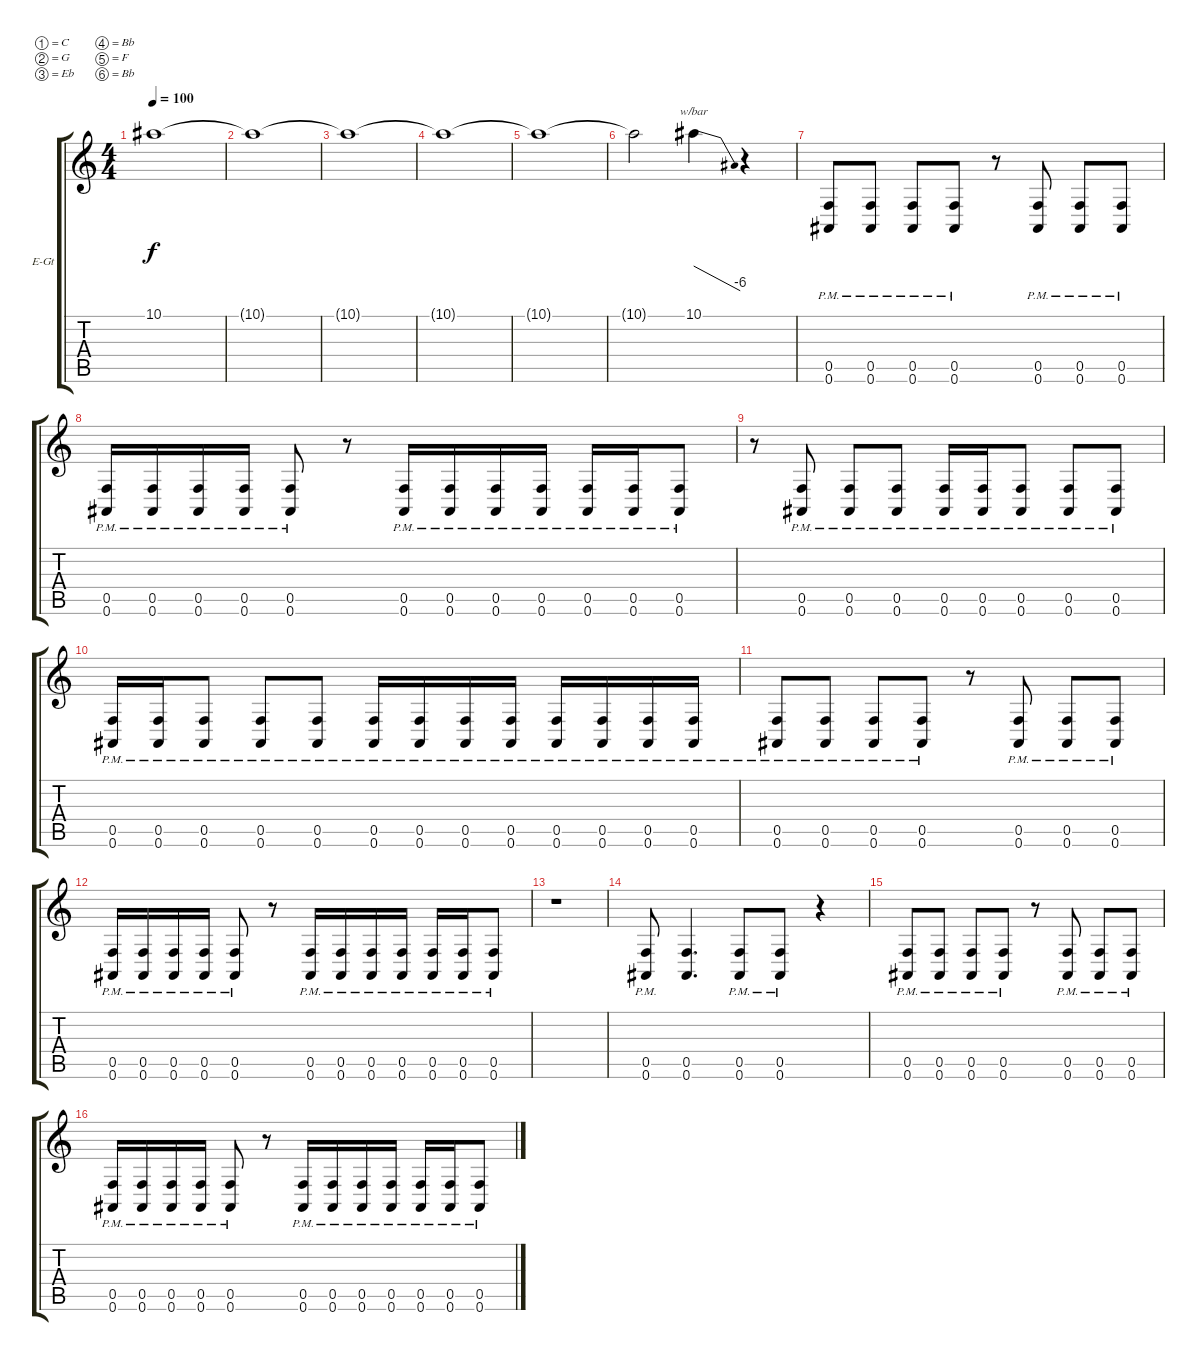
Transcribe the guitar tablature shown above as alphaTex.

\bracketExtendMode groupsimilarinstruments
\firstSystemTrackNameOrientation horizontal
\otherSystemsTrackNameOrientation horizontal
\track ("Curtis Ward" "E-Gt") {instrument distortionguitar}
\staff {score tabs}
\tuning (C4 G3 Eb3 Bb2 F2 Bb1)
\ts (4 4)
\tempo 100
\clef g2
\ks c
10.1{t}.1{dy f} |
10.1{t}.1 |
10.1{t}.1 |
10.1{t}.1 |
10.1{t}.1 |
10.1{t}.2 10.1.4{tbe (dive default 0 0 60 -24)} r.4 |
(0.5{pm} 0.6{pm}).8 (0.5{pm} 0.6{pm}).8 (0.5{pm} 0.6{pm}).8 (0.5{pm} 0.6{pm}).8 r.8 (0.5{pm} 0.6{pm}).8 (0.5{pm} 0.6{pm}).8 (0.5{pm} 0.6{pm}).8 |
(0.5{pm} 0.6{pm}).16 (0.5{pm} 0.6{pm}).16 (0.5{pm} 0.6{pm}).16 (0.5{pm} 0.6{pm}).16 (0.5{pm} 0.6{pm}).8 r.8 (0.5{pm} 0.6{pm}).16 (0.5{pm} 0.6{pm}).16 (0.5{pm} 0.6{pm}).16 (0.5{pm} 0.6{pm}).16 (0.5{pm} 0.6{pm}).16 (0.5{pm} 0.6{pm}).16 (0.5{pm} 0.6{pm}).8 |
r.8 (0.5{pm} 0.6{pm}).8 (0.5{pm} 0.6{pm}).8 (0.5{pm} 0.6{pm}).8 (0.5{pm} 0.6{pm}).16 (0.5{pm} 0.6{pm}).16 (0.5{pm} 0.6{pm}).8 (0.5{pm} 0.6{pm}).8 (0.5{pm} 0.6{pm}).8 |
(0.5{pm} 0.6{pm}).16 (0.5{pm} 0.6{pm}).16 (0.5{pm} 0.6{pm}).8 (0.5{pm} 0.6{pm}).8 (0.5{pm} 0.6{pm}).8 (0.5{pm} 0.6{pm}).16 (0.5{pm} 0.6{pm}).16 (0.5{pm} 0.6{pm}).16 (0.5{pm} 0.6{pm}).16 (0.5{pm} 0.6{pm}).16 (0.5{pm} 0.6{pm}).16 (0.5{pm} 0.6{pm}).16 (0.5{pm} 0.6{pm}).16 |
(0.5{pm} 0.6{pm}).8 (0.5{pm} 0.6{pm}).8 (0.5{pm} 0.6{pm}).8 (0.5{pm} 0.6{pm}).8 r.8 (0.5{pm} 0.6{pm}).8 (0.5{pm} 0.6{pm}).8 (0.5{pm} 0.6{pm}).8 |
(0.5{pm} 0.6{pm}).16 (0.5{pm} 0.6{pm}).16 (0.5{pm} 0.6{pm}).16 (0.5{pm} 0.6{pm}).16 (0.5{pm} 0.6{pm}).8 r.8 (0.5{pm} 0.6{pm}).16 (0.5{pm} 0.6{pm}).16 (0.5{pm} 0.6{pm}).16 (0.5{pm} 0.6{pm}).16 (0.5{pm} 0.6{pm}).16 (0.5{pm} 0.6{pm}).16 (0.5{pm} 0.6{pm}).8 |
r.1 |
(0.5{pm} 0.6).8 (0.5 0.6).4{d} (0.5{pm} 0.6{pm}).8 (0.5{pm} 0.6{pm}).8 r.4 |
(0.5{pm} 0.6{pm}).8 (0.5{pm} 0.6{pm}).8 (0.5{pm} 0.6{pm}).8 (0.5{pm} 0.6{pm}).8 r.8 (0.5{pm} 0.6{pm}).8 (0.5{pm} 0.6{pm}).8 (0.5{pm} 0.6{pm}).8 |
(0.5{pm} 0.6{pm}).16 (0.5{pm} 0.6{pm}).16 (0.5{pm} 0.6{pm}).16 (0.5{pm} 0.6{pm}).16 (0.5{pm} 0.6{pm}).8 r.8 (0.5{pm} 0.6{pm}).16 (0.5{pm} 0.6{pm}).16 (0.5{pm} 0.6{pm}).16 (0.5{pm} 0.6{pm}).16 (0.5{pm} 0.6{pm}).16 (0.5{pm} 0.6{pm}).16 (0.5{pm} 0.6{pm}).8
